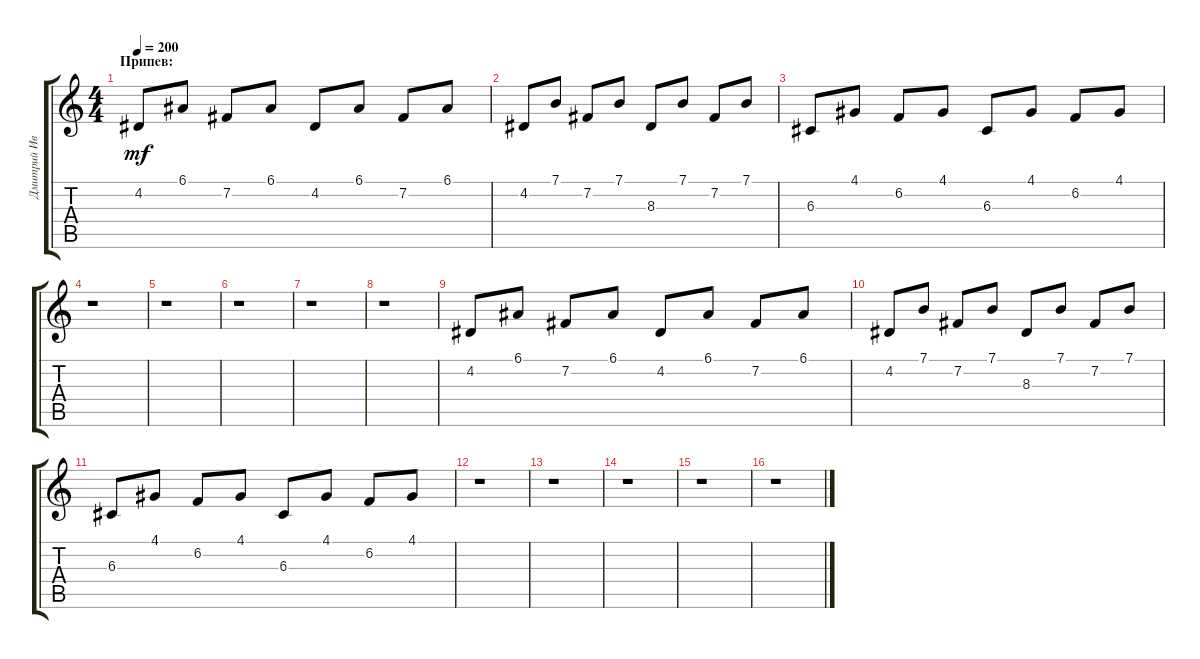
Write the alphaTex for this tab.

\track ("Дмитрий Иванов" "Дмитрий Ив") {instrument clavinet}
\staff {score tabs}
\tuning (E4 B3 G3 D3 A2 E2) {hide}
\ts (4 4)
\section ("" "Припев:")
\tempo 200
\clef g2
\ks c
4.2.8{dy mf} 6.1.8 7.2.8 6.1.8 4.2.8 6.1.8 7.2.8 6.1.8 |
4.2.8 7.1.8 7.2.8 7.1.8 8.3.8 7.1.8 7.2.8 7.1.8 |
6.3.8 4.1.8 6.2.8 4.1.8 6.3.8 4.1.8 6.2.8 4.1.8 |
r.1 |
r.1 |
r.1 |
r.1 |
r.1 |
4.2.8 6.1.8 7.2.8 6.1.8 4.2.8 6.1.8 7.2.8 6.1.8 |
4.2.8 7.1.8 7.2.8 7.1.8 8.3.8 7.1.8 7.2.8 7.1.8 |
6.3.8 4.1.8 6.2.8 4.1.8 6.3.8 4.1.8 6.2.8 4.1.8 |
r.1 |
r.1 |
r.1 |
r.1 |
r.1
